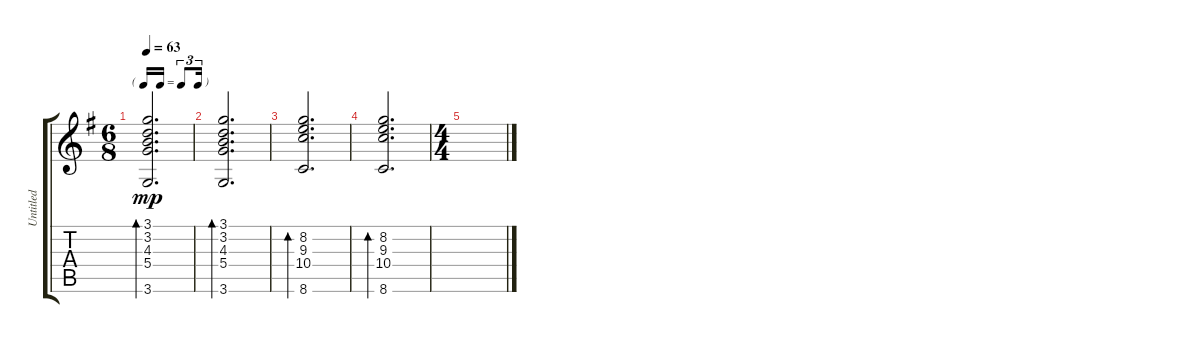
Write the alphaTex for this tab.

\track ("Untitled" "Untitled") {instrument electricguitarjazz}
\staff {score tabs}
\tuning (E4 B3 G3 D3 A2 E2) {hide}
\ts (6 8)
\tf triplet16th
\tempo 63
\clef g2
\ks g
(3.1 3.2 4.3 5.4 3.6).2{d bd 60 dy mp} |
(3.1 3.2 4.3 5.4 3.6).2{d bd 60} |
(8.2 9.3 10.4 8.6).2{d bd 60} |
(8.2 9.3 10.4 8.6).2{d bd 60} |
\ts (4 4)
